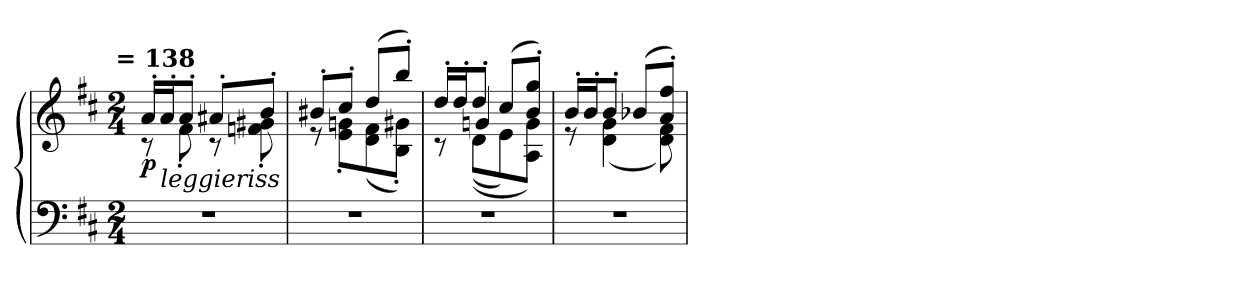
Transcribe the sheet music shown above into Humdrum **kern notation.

**kern	**kern	**dynam
*part1	*part1	*part1
*staff2	*staff1	*staff1/2
*clefF4	*clefG2	*
*k[f#c#]	*k[f#c#]	*
!!LO:TX:omd:t= = 138
*M2/4	*M2/4	*
*MM138	*MM138	*
=1	=1	=1
*	*^	*
!	!	!	!LO:DY:b
2r	16a'/LL	8r	p
!	!LO:TX:b:i:t=leggieriss	!	!
.	16a'/J	.	.
.	8a'/J	8f#'\	.
.	8a#X'/L	8r	.
.	8b'/J	8fn'\ 8g#X'\	.
=2	=2	=2	=2
2r	8b#X'/L	8r	.
.	8cc#'/J	8e'\ 8gn'\L	.
.	(>8dd/L	(<8d\ 8f#\	.
.	8bb'/J)	8B'\ 8g#X'\J)	.
=3	=3	=3	=3
*	*	*^	*
2r	16dd'/LL	8r	8ryy	.
.	16dd'/J	.	.	.
.	8dd'/J	(<(<8d\L	4gn/	.
.	(>8cc#/L	8e\)	.	.
.	8b'/ 8gg'/J)	8A\ 8g\J)	8ryy	.
*	*	*v	*v	*
=4	=4	=4	=4
2r	16b'/LL	8r	.
.	16b'/J	.	.
.	8b'/J	(<4d\ 4g\	.
.	(>8b-X/L	.	.
.	8a'/ 8ff#'/J)	8d\ 8f#\)	.
*	*v	*v	*
=	=	=
*-	*-	*-
